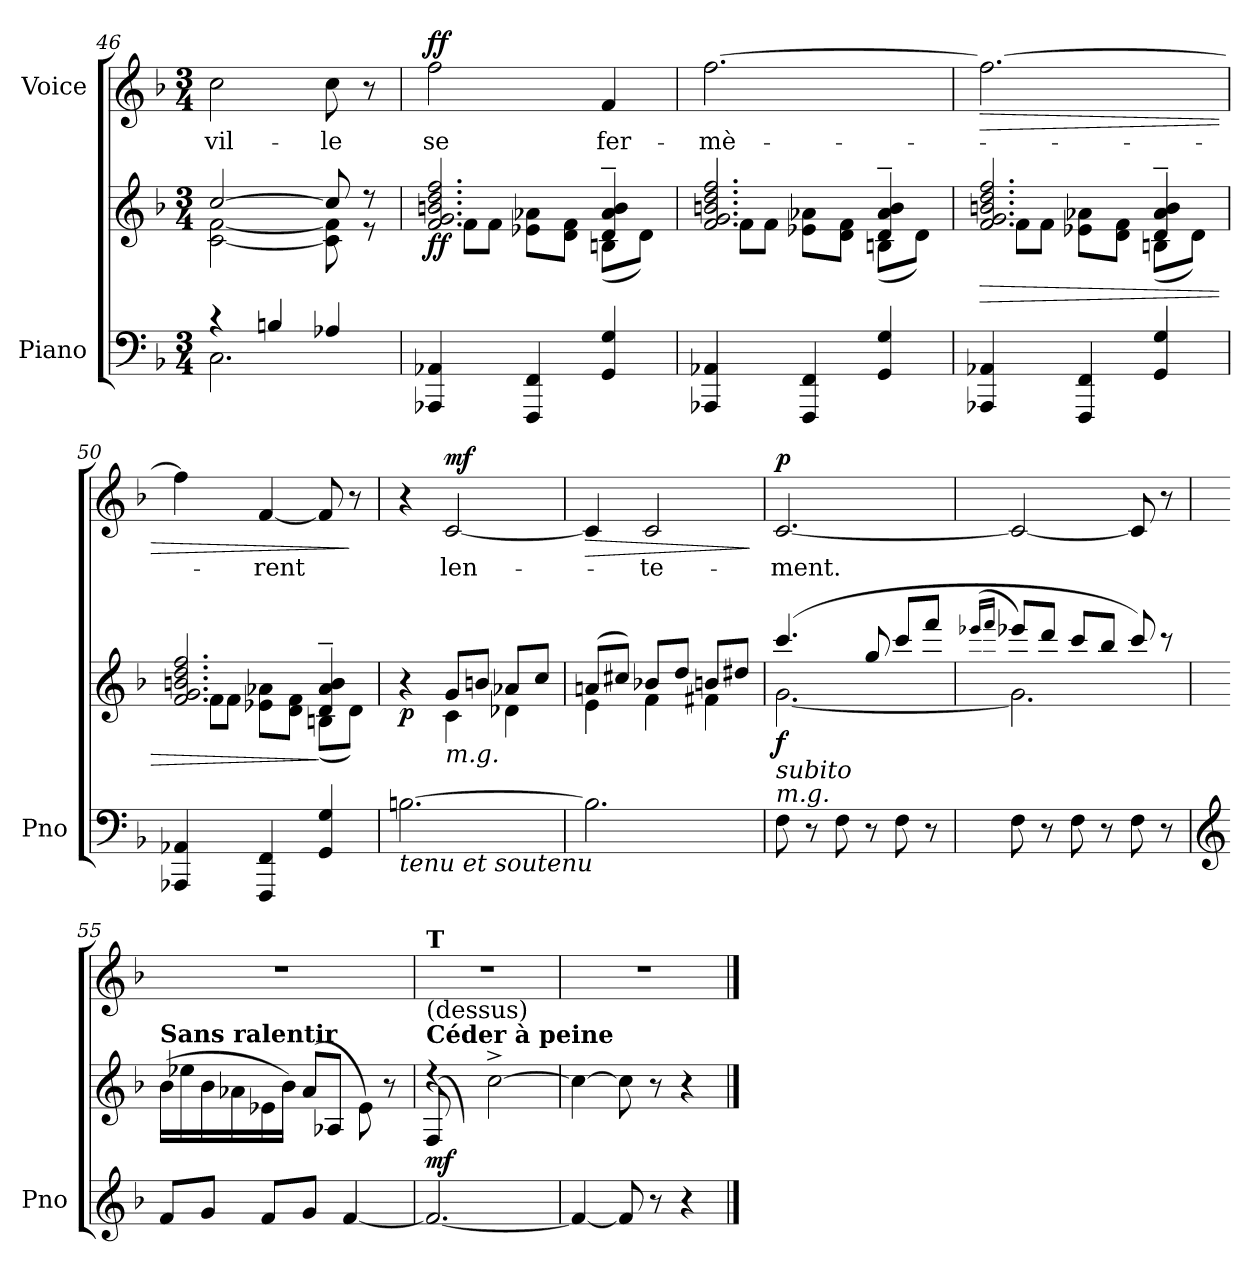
**kern	**kern	**dynam	**kern	**text	**dynam
*part2	*part2	*part2	*part1	*part1	*part1
*staff3	*staff2	*staff2/3	*staff1	*staff1	*staff1
*I"Piano	*	*	*I"Voice	*	*
*I'Pno	*	*	*	*	*
*clefF4	*clefG2	*	*clefG2	*	*
*k[b-]	*k[b-]	*	*k[b-]	*	*
*M3/4	*M3/4	*	*M3/4	*	*
=46	=46	=46	=46	=46	=46
*^	*^	*	*	*	*
!	!	!	!	!	!	!LO:LY:b	!
4r	2.C\	[2cc/	[2c\ [2f\	.	2cc\	vil-	.
4Bn/	.	.	.	.	.	.	.
!	!	!	!	!	!	!LO:LY:b	!
4A-X/	.	8cc/]	8c\] 8f\]	.	8cc\	-le	.
.	.	8r	8r	.	8r	.	.
*v	*v	*	*	*	*	*	*
=47	=47	=47	=47	=47	=47	=47
*	*	*^	*	*	*	*
!	!	!	!	!LO:DY:b	!	!LO:LY:b	!LO:DY:a
4AAA-X/ 4AA-X/	2.f/ 2.g/ 2.bn/ 2.dd/ 2.ff/	8f\L	2ryy	ff	2ff\	se	ff
.	.	8f\J	.	.	.	.	.
4FFF/ 4FF/	.	8e-X\ 8a-X\L	.	.	.	.	.
.	.	8d\ 8f\J	.	.	.	.	.
!	!	!	!	!	!	!LO:LY:b	!
4GG/ 4G/	.	(<8Bn\L	4d/~ 4a-/~ 4b/~	.	4f/	fer-	.
.	.	8d\J)	.	.	.	.	.
!!LO:LB:g=z
=48	=48	=48	=48	=48	=48	=48	=48
!	!	!	!	!	!	!LO:LY:b	!
4AAA-X/ 4AA-X/	2.f/ 2.g/ 2.bn/ 2.dd/ 2.ff/	8f\L	2ryy	.	[2.ff\	-mè-	.
.	.	8f\J	.	.	.	.	.
4FFF/ 4FF/	.	8e-X\ 8a-X\L	.	.	.	.	.
.	.	8d\ 8f\J	.	.	.	.	.
4GG/ 4G/	.	(<8Bn\L	4d/~ 4a-/~ 4b/~	.	.	.	.
.	.	8d\J)	.	.	.	.	.
=49	=49	=49	=49	=49	=49	=49	=49
!	!	!	!	!LO:HP:b	!	!	!LO:HP:b
4AAA-X/ 4AA-X/	2.f/ 2.g/ 2.bn/ 2.dd/ 2.ff/	8f\L	2ryy	>	2.ff\_	.	>
.	.	8f\J	.	.	.	.	.
4FFF/ 4FF/	.	8e-X\ 8a-X\L	.	.	.	.	.
.	.	8d\ 8f\J	.	.	.	.	.
4GG/ 4G/	.	(<8Bn\L	4d/~ 4a-/~ 4b/~	.	.	.	.
.	.	8d\J)	.	.	.	.	.
=50	=50	=50	=50	=50	=50	=50	=50
4AAA-X/ 4AA-X/	2.f/ 2.g/ 2.bn/ 2.dd/ 2.ff/	8f\L	2ryy	.	4ff\]	.	.
.	.	8f\J	.	.	.	.	.
!	!	!	!	!	!	!LO:LY:b	!
4FFF/ 4FF/	.	8e-X\ 8a-X\L	.	.	[4f/	-rent	.
.	.	8d\ 8f\J	.	.	.	.	.
4GG/ 4G/	.	(<8Bn\L	4d/~ 4a-/~ 4b/~	]	8f/]	.	.
.	.	8d\J)	.	.	8r	.	]
*	*	*v	*v	*	*	*	*
=51	=51	=51	=51	=51	=51	=51
!LO:TX:b:i:t=tenu et soutenu	!	!	!	!	!	!
!	!	!	!LO:DY:b	!	!	!
[2.Bn\	4r	4ryy	p	4r	.	.
!	!LO:TX:b:i:t=m.g.	!	!	!	!	!
!	!	!	!	!	!LO:LY:b	!LO:DY:a
.	8g/L	4c\	.	[2c/	len-	mf
.	8bn/J	.	.	.	.	.
.	8a-X/L	4d-X\	.	.	.	.
.	8cc/J	.	.	.	.	.
=52	=52	=52	=52	=52	=52	=52
!	!	!	!	!	!	!LO:HP:b
2.Bn\]	(>8an/L	4e\	.	4c/]	.	>
.	8cc#X/J)	.	.	.	.	.
!	!	!	!	!	!LO:LY:b	!
.	8b-X/L	4f\	.	2c/	-te-	.
.	8dd/J	.	.	.	.	.
.	8bn/L	4f#X\	.	.	.	.
.	8dd#X/J	.	.	.	.	.
*	*v	*v	*	*	*	*
.	.	.	.	.	]
!!LO:LB:g=z
=53	=53	=53	=53	=53	=53
*	*^	*	*	*	*
!	!LO:TX:b:i:t=subito	!	!	!	!	!
!	!LO:TX:b:i:t=m.g.	!	!	!	!	!
!	!	!	!LO:DY:b	!	!LO:LY:b	!LO:DY:a
8F\	(>4.ccc/	[2.g\	f	[2.c/	-ment.	p
8r	.	.	.	.	.	.
8F\	.	.	.	.	.	.
8r	8gg/	.	.	.	.	.
8F\	8ccc/L	.	.	.	.	.
8r	8fff/J	.	.	.	.	.
=54	=54	=54	=54	=54	=54	=54
.	(<16qeee-X/LL	.	.	.	.	.
.	16qfff/JJ	.	.	.	.	.
8F\	8eee-/L)	2.g\]	.	2c/_	.	.
8r	8ddd/J	.	.	.	.	.
8F\	8ccc/L	.	.	.	.	.
8r	8bb-/J	.	.	.	.	.
8F\	8ccc/)	.	.	8c/]	.	.
8r	8r	.	.	8r	.	.
*	*v	*v	*	*	*	*
=55	=55	=55	=55	=55	=55
*clefG2	*	*	*	*	*
!	!LO:TX:a:B:t=Sans ralentir	!	!	!	!
8f/L	(>16b-\LL	.	2.r	.	.
.	16ee-X\	.	.	.	.
8g/J	16b-\	.	.	.	.
.	16a-X\	.	.	.	.
8f/L	16e-X\	.	.	.	.
.	16b-\JJ)	.	.	.	.
*	*Xtuplet	*	*	*	*
8g/J	(>12a-/L	.	.	.	.
.	12A-X/J	.	.	.	.
[4f/	.	.	.	.	.
.	12e-\)	.	.	.	.
.	8r	.	.	.	.
=56	=56	=56	=56	=56	=56
*	*^	*	*	*	*
!	!	!	!	!LO:TX:a:B:t=T	!	!
!	!LO:TX:a:B:t=Céder à peine	!	!	!	!	!
!	!LO:TX:a:t=(dessus)	!	!	!	!	!
!	!	!	!LO:DY:b	!	!	!
2.f/_	4r	(<8F/	mf	2.r	.	.
.	.	8F/yy)	.	.	.	.
.	[2cc^\	2ryy	.	.	.	.
*	*v	*v	*	*	*	*
=57	=57	=57	=57	=57	=57
4f/_	4cc\_	.	2.r	.	.
8f/]	8cc\]	.	.	.	.
8r	8r	.	.	.	.
4r	4r	.	.	.	.
==	==	==	==	==	==
*-	*-	*-	*-	*-	*-
